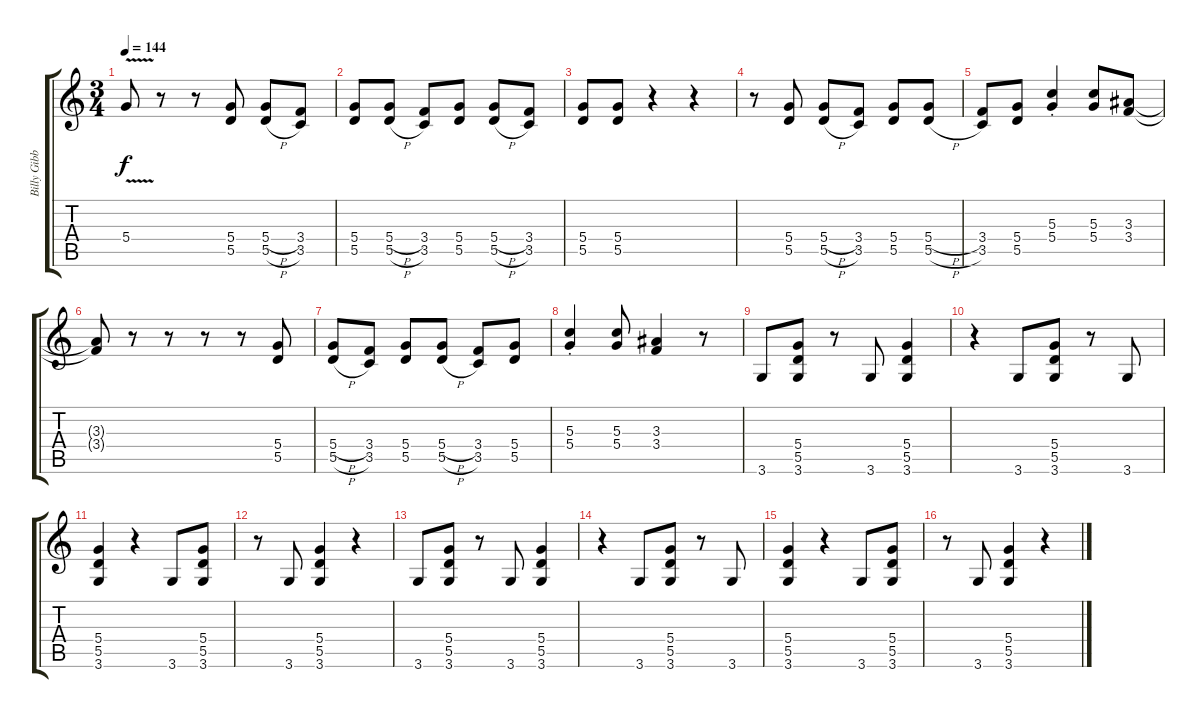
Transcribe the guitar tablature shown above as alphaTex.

\track ("Billy Gibbons rhythm" "Billy Gibb") {instrument distortionguitar}
\staff {score tabs}
\tuning (E4 B3 G3 D3 A2 E2) {hide}
\ts (3 4)
\tempo 144
\clef g2
\ks c
5.4{v}.8{dy f} r.8 r.8 (5.4 5.5).8 (5.4{h} 5.5{h}).8 (3.4 3.5).8 |
(5.4 5.5).8 (5.4{h} 5.5{h}).8 (3.4 3.5).8 (5.4 5.5).8 (5.4{h} 5.5{h}).8 (3.4 3.5).8 |
(5.4 5.5).8 (5.4 5.5).8 r.4 r.4 |
r.8 (5.4 5.5).8 (5.4{h} 5.5{h}).8 (3.4 3.5).8 (5.4 5.5).8 (5.4{h} 5.5{h}).8 |
(3.4 3.5).8 (5.4 5.5).8 (5.3{st} 5.4{st}).4 (5.3 5.4).8 (3.3 3.4).8 |
(3.3{t} 3.4{t}).8 r.8 r.8 r.8 r.8 (5.4 5.5).8 |
(5.4{h} 5.5{h}).8 (3.4 3.5).8 (5.4 5.5).8 (5.4{h} 5.5{h}).8 (3.4 3.5).8 (5.4 5.5).8 |
(5.3{st} 5.4{st}).4 (5.3 5.4).8 (3.3 3.4).4 r.8 |
3.6.8 (5.4 5.5 3.6).8 r.8 3.6.8 (5.4 5.5 3.6).4 |
r.4 3.6.8 (5.4 5.5 3.6).8 r.8 3.6.8 |
(5.4 5.5 3.6).4 r.4 3.6.8 (5.4 5.5 3.6).8 |
r.8 3.6.8 (5.4 5.5 3.6).4 r.4 |
3.6.8 (5.4 5.5 3.6).8 r.8 3.6.8 (5.4 5.5 3.6).4 |
r.4 3.6.8 (5.4 5.5 3.6).8 r.8 3.6.8 |
(5.4 5.5 3.6).4 r.4 3.6.8 (5.4 5.5 3.6).8 |
r.8 3.6.8 (5.4 5.5 3.6).4 r.4
